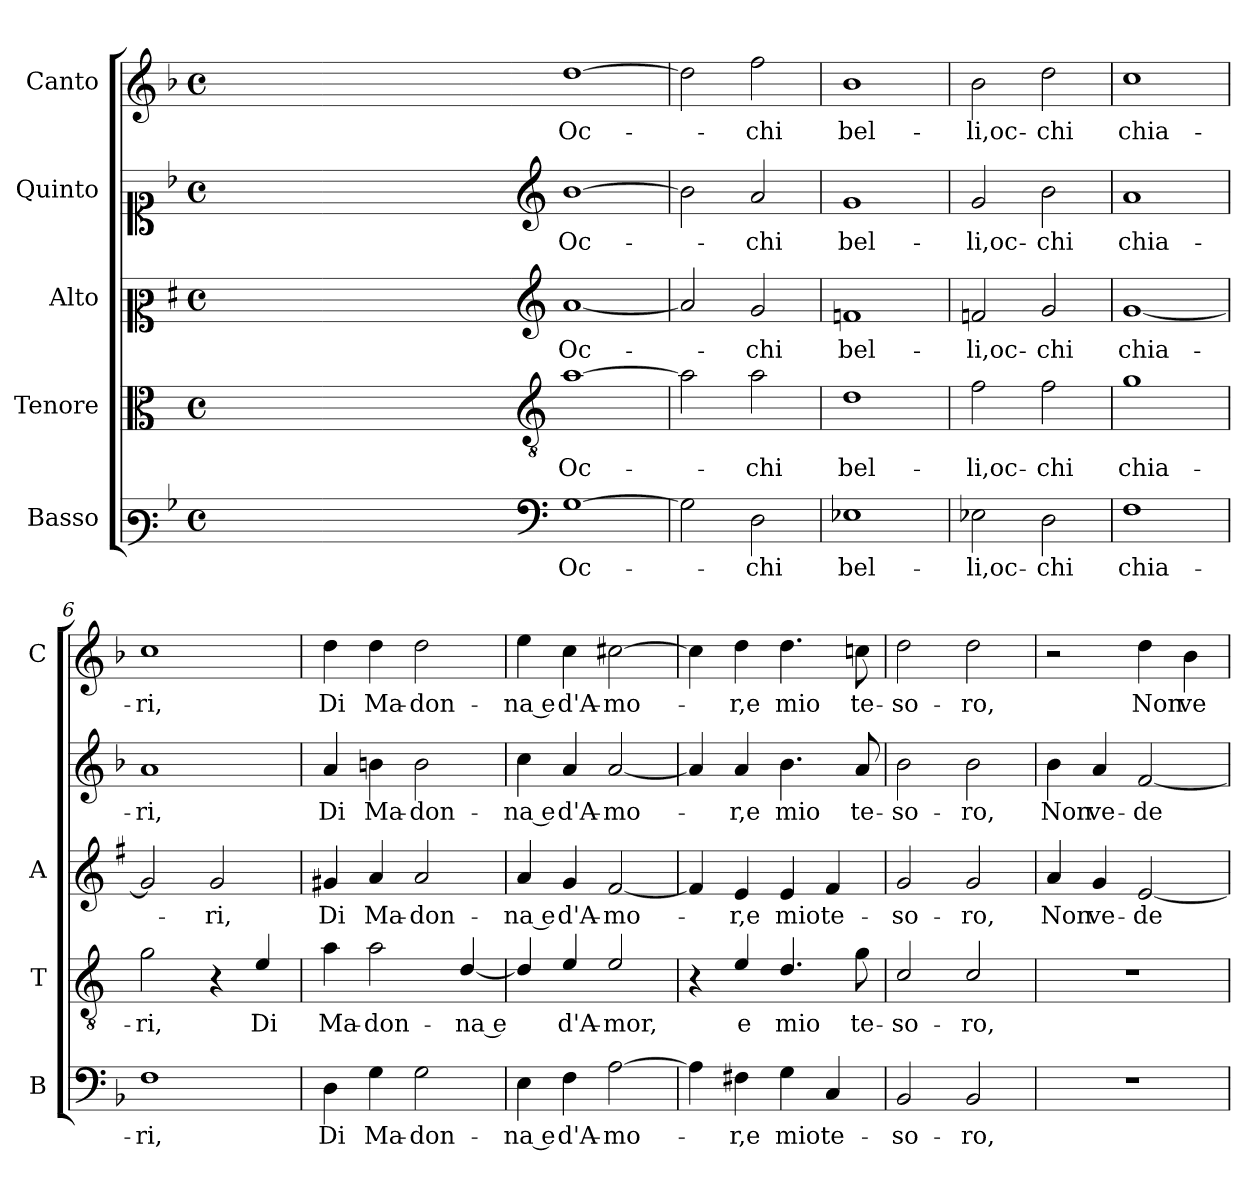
**kern	**text	**kern	**text	**kern	**text	**kern	**text	**kern	**text
*part5	*part5	*part4	*part4	*part3	*part3	*part2	*part2	*part1	*part1
*staff5	*staff5	*staff4	*staff4	*staff3	*staff3	*staff2	*staff2	*staff1	*staff1
*I"Basso	*	*I"Tenore	*	*I"Alto	*	*I"Quinto	*	*I"Canto	*
*I'B	*	*I'T	*	*I'A	*	*	*	*I'C	*
*clefF3	*	*clefC3	*	*clefC2	*	*clefC1	*	*clefG2	*
*	*	*ITrd4c7	*	*ITrd1c2	*	*	*	*	*
*k[b-]	*	*k[b-]	*	*k[b-]	*	*k[b-]	*	*k[b-]	*
*F:	*	*F:	*	*F:	*	*F:	*	*F:	*
*M4/4	*	*M4/4	*	*M4/4	*	*M4/4	*	*M4/4	*
*met(c)	*	*met(c)	*	*met(c)	*	*met(c)	*	*met(c)	*
=	=	=	=	=	=	=	=	=	=
1ryy	.	1ryy	.	1ryy	.	1ryy	.	1ryy	.
=1X-	=1X-	=1X-	=1X-	=1X-	=1X-	=1X-	=1X-	=1X-	=1X-
4ryy	.	4ryy	.	4ryy	.	4ryy	.	4ryy	.
4ryy	.	4ryy	.	4ryy	.	4ryy	.	4ryy	.
4ryy	.	4ryy	.	4ryy	.	4ryy	.	4ryy	.
4ryy	.	4ryy	.	4ryy	.	4ryy	.	4ryy	.
=1-	=1-	=1-	=1-	=1-	=1-	=1-	=1-	=1-	=1-
*clefF4	*	*clefGv2	*	*clefG2	*	*clefG2	*	*	*
!	!LO:LY:b	!	!LO:LY:b	!	!LO:LY:b	!	!LO:LY:b	!	!LO:LY:b
[1G	Oc-	[1d	Oc-	[1g	Oc-	[1b-	Oc-	[1dd	Oc-
=2	=2	=2	=2	=2	=2	=2	=2	=2	=2
2G\]	.	2d\]	.	2g/]	.	2b-\]	.	2dd\]	.
!	!LO:LY:b	!	!LO:LY:b	!	!LO:LY:b	!	!LO:LY:b	!	!LO:LY:b
2D\	-chi	2d\	-chi	2f/	-chi	2a/	-chi	2ff\	-chi
=3	=3	=3	=3	=3	=3	=3	=3	=3	=3
!	!LO:LY:b	!	!LO:LY:b	!	!LO:LY:b	!	!LO:LY:b	!	!LO:LY:b
1E-X	bel-	1G	bel-	1e-X	bel-	1g	bel-	1b-	bel-
=4	=4	=4	=4	=4	=4	=4	=4	=4	=4
!	!LO:LY:b	!	!LO:LY:b	!	!LO:LY:b	!	!LO:LY:b	!	!LO:LY:b
2E-X\	-li,oc-	2B-\	-li,oc-	2e-X/	-li,oc-	2g/	-li,oc-	2b-\	-li,oc-
!	!LO:LY:b	!	!LO:LY:b	!	!LO:LY:b	!	!LO:LY:b	!	!LO:LY:b
2D\	-chi	2B-\	-chi	2f/	-chi	2b-\	-chi	2dd\	-chi
=5	=5	=5	=5	=5	=5	=5	=5	=5	=5
!	!LO:LY:b	!	!LO:LY:b	!	!LO:LY:b	!	!LO:LY:b	!	!LO:LY:b
1F	chia-	1c	chia-	[1f	chia-	1a	chia-	1cc	chia-
=6	=6	=6	=6	=6	=6	=6	=6	=6	=6
!	!LO:LY:b	!	!LO:LY:b	!	!	!	!LO:LY:b	!	!LO:LY:b
1F	-ri,	2c\	-ri,	2f/]	.	1a	-ri,	1cc	-ri,
!	!	!	!	!	!LO:LY:b	!	!	!	!
.	.	4r	.	2f/	-ri,	.	.	.	.
!	!	!	!LO:LY:b	!	!	!	!	!	!
.	.	4A/	Di	.	.	.	.	.	.
=7	=7	=7	=7	=7	=7	=7	=7	=7	=7
!	!LO:LY:b	!	!LO:LY:b	!	!LO:LY:b	!	!LO:LY:b	!	!LO:LY:b
4D\	Di	4d\	Ma-	4f#X/	Di	4a/	Di	4dd\	Di
!	!LO:LY:b	!	!LO:LY:b	!	!LO:LY:b	!	!LO:LY:b	!	!LO:LY:b
4G\	Ma-	2d\	-don-	4g/	Ma-	4bn\	Ma-	4dd\	Ma-
!	!LO:LY:b	!	!	!	!LO:LY:b	!	!LO:LY:b	!	!LO:LY:b
2G\	-don-	.	.	2g/	-don-	2b\	-don-	2dd\	-don-
!	!	!	!LO:LY:b	!	!	!	!	!	!
.	.	[4G/	-na e	.	.	.	.	.	.
!!LO:LB:g=z
=8	=8	=8	=8	=8	=8	=8	=8	=8	=8
!	!LO:LY:b	!	!	!	!LO:LY:b	!	!LO:LY:b	!	!LO:LY:b
4E\	-na e	4G/]	.	4g/	-na e	4cc\	-na e	4ee\	-na e
!	!LO:LY:b	!	!LO:LY:b	!	!LO:LY:b	!	!LO:LY:b	!	!LO:LY:b
4F\	d'A-	4A/	d'A-	4f/	d'A-	4a/	d'A-	4cc\	d'A-
!	!LO:LY:b	!	!LO:LY:b	!	!LO:LY:b	!	!LO:LY:b	!	!LO:LY:b
[2A\	-mo-	2A/	-mor,	[2e/	-mo-	[2a/	-mo-	[2cc#X\	-mo-
=9	=9	=9	=9	=9	=9	=9	=9	=9	=9
4A\]	.	4r	.	4e/]	.	4a/]	.	4cc#\]	.
!	!LO:LY:b	!	!LO:LY:b	!	!LO:LY:b	!	!LO:LY:b	!	!LO:LY:b
4F#X\	-r,e	4A/	e	4d/	-r,e	4a/	-r,e	4dd\	-r,e
!	!LO:LY:b	!	!LO:LY:b	!	!LO:LY:b	!	!LO:LY:b	!	!LO:LY:b
4G\	mio	4.G/	mio	4d/	mio	4.b-\	mio	4.dd\	mio
!	!LO:LY:b	!	!	!	!LO:LY:b	!	!	!	!
4C/	te-	.	.	4e/	te-	.	.	.	.
!	!	!	!LO:LY:b	!	!	!	!LO:LY:b	!	!LO:LY:b
.	.	8c\	te-	.	.	8a/	te-	8ccn\	te-
=10	=10	=10	=10	=10	=10	=10	=10	=10	=10
!	!LO:LY:b	!	!LO:LY:b	!	!LO:LY:b	!	!LO:LY:b	!	!LO:LY:b
2BB-/	-so-	2F/	-so-	2f/	-so-	2b-\	-so-	2dd\	-so-
!	!LO:LY:b	!	!LO:LY:b	!	!LO:LY:b	!	!LO:LY:b	!	!LO:LY:b
2BB-/	-ro,	2F/	-ro,	2f/	-ro,	2b-\	-ro,	2dd\	-ro,
=11	=11	=11	=11	=11	=11	=11	=11	=11	=11
!	!	!	!	!	!LO:LY:b	!	!LO:LY:b	!	!
1r	.	1r	.	4g/	Non	4b-\	Non	2r	.
!	!	!	!	!	!LO:LY:b	!	!LO:LY:b	!	!
.	.	.	.	4f/	ve-	4a/	ve-	.	.
!	!	!	!	!	!LO:LY:b	!	!LO:LY:b	!	!LO:LY:b
.	.	.	.	[2d/	-de-	[2f/	-de-	4dd\	Non
!	!	!	!	!	!	!	!	!	!LO:LY:b
.	.	.	.	.	.	.	.	4b-\	ve-
=	=	=	=	=	=	=	=	=	=
*-	*-	*-	*-	*-	*-	*-	*-	*-	*-
